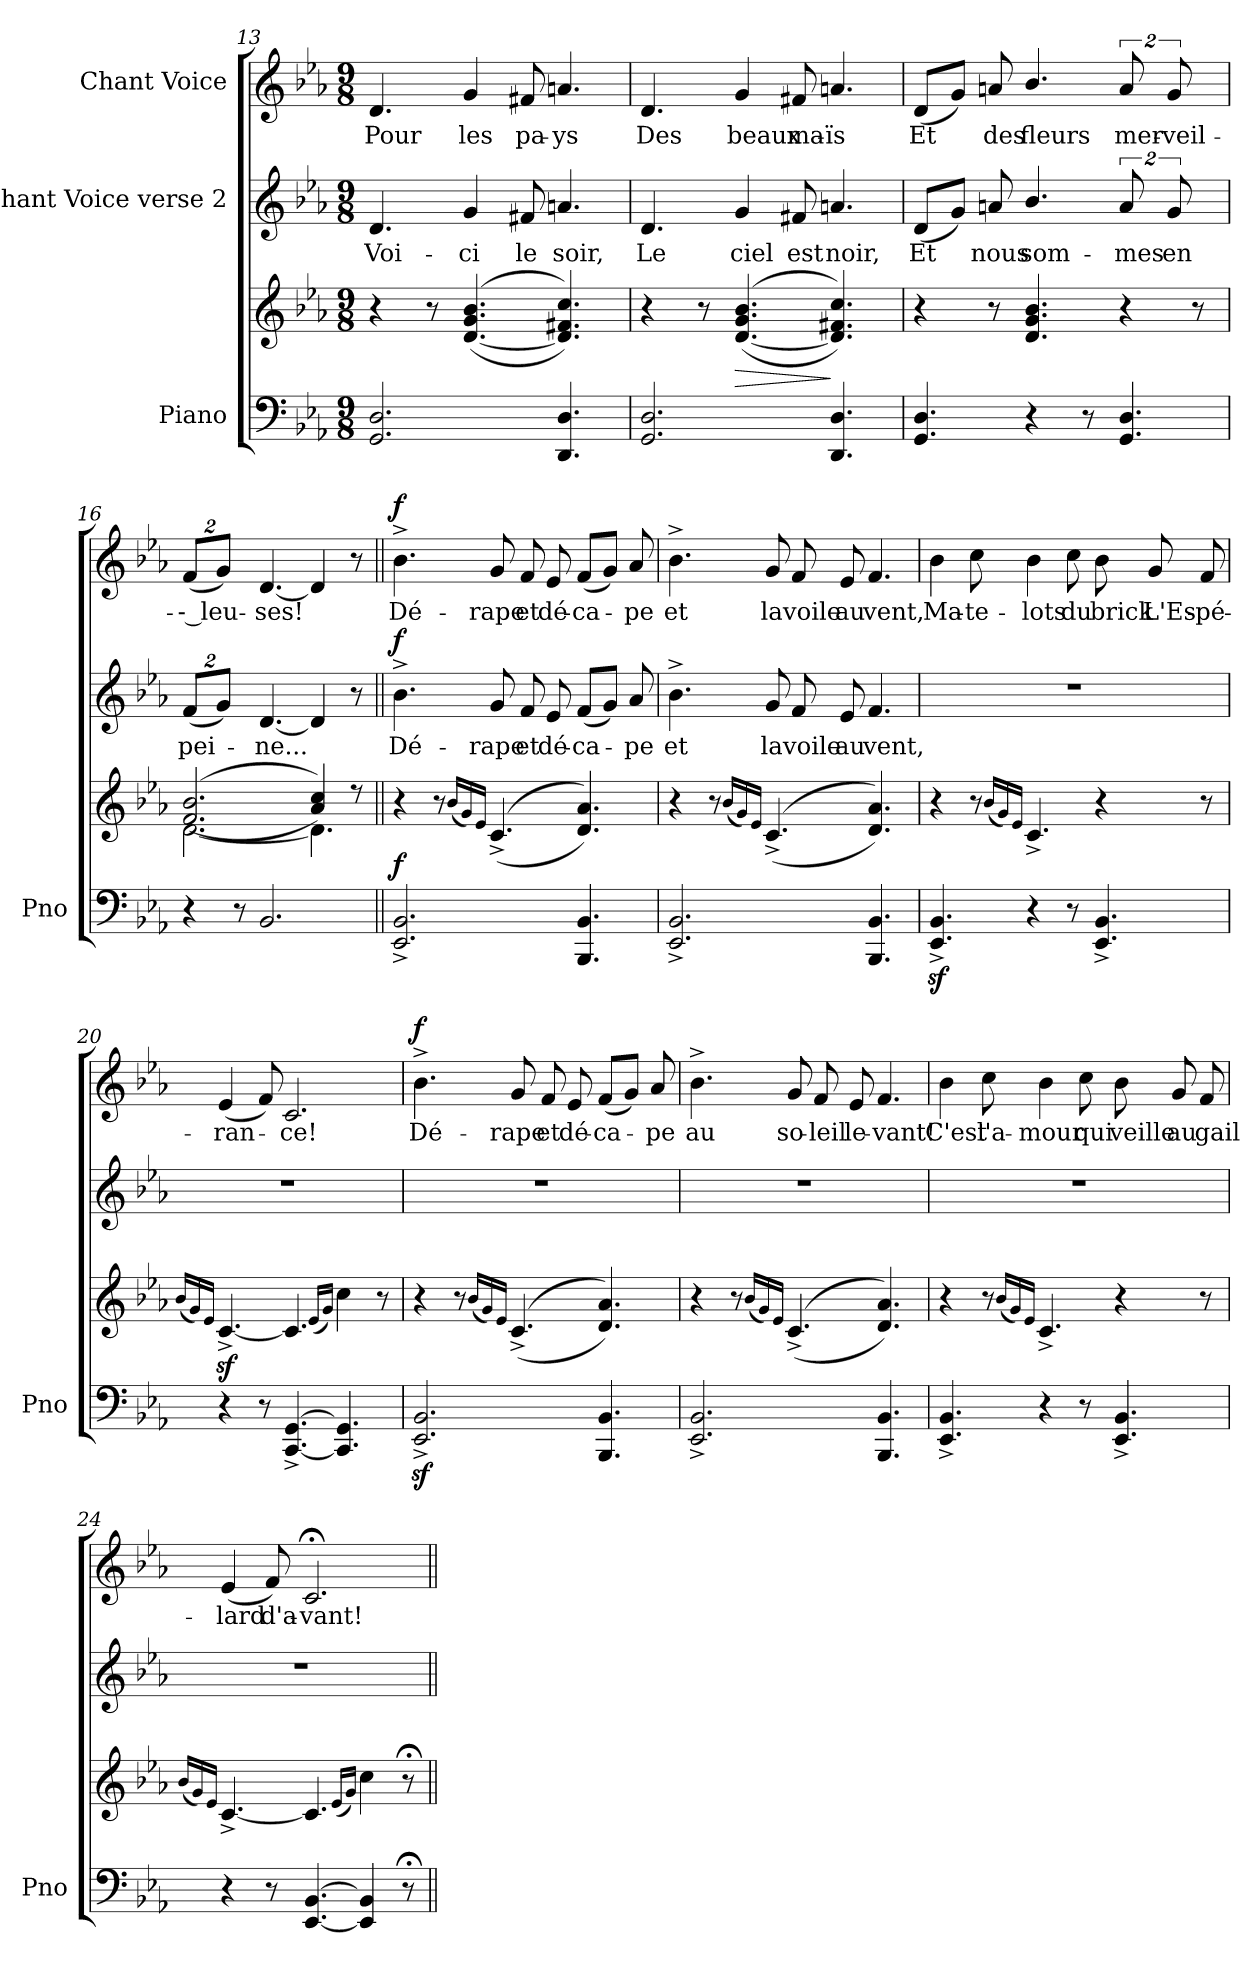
**kern	**kern	**dynam	**kern	**text	**dynam	**kern	**text	**dynam
*part3	*part3	*part3	*part2	*part2	*part2	*part1	*part1	*part1
*staff4	*staff3	*staff3/4	*staff2	*staff2	*staff2	*staff1	*staff1	*staff1
*I"Piano	*	*	*I"Chant Voice verse 2	*	*	*I"Chant Voice	*	*
*I'Pno	*	*	*	*	*	*	*	*
*clefF4	*clefG2	*	*clefG2	*	*	*clefG2	*	*
*k[b-e-a-]	*k[b-e-a-]	*	*k[b-e-a-]	*	*	*k[b-e-a-]	*	*
*M9/8	*M9/8	*	*M9/8	*	*	*M9/8	*	*
=13	=13	=13	=13	=13	=13	=13	=13	=13
2.GG/ 2.D/	4r	.	4.d/	Voi-	.	4.d/	Pour	.
.	8r	.	.	.	.	.	.	.
.	(([4.d/ 4.g/ 4.b-/	.	4g/	-ci	.	4g/	les	.
.	.	.	8f#X/	le	.	8f#X/	pa-	.
4.DD/ 4.D/	4.d/] 4.f#X/ 4.cc/))	.	4.an/	soir,	.	4.an/	-ys	.
=14	=14	=14	=14	=14	=14	=14	=14	=14
2.GG/ 2.D/	4r	.	4.d/	Le	.	4.d/	Des	.
.	8r	.	.	.	.	.	.	.
!	!	!LO:HP:b	!	!	!	!	!	!
.	(([4.d/ 4.g/ 4.b-/	>	4g/	ciel	.	4g/	beaux	.
.	.	.	8f#X/	est	.	8f#X/	ma-	.
4.DD/ 4.D/	4.d/] 4.f#X/ 4.cc/))	]	4.an/	noir,	.	4.an/	-ïs	.
=15	=15	=15	=15	=15	=15	=15	=15	=15
4.GG/ 4.D/	4r	.	(8d/L	Et	.	(8d/L	Et	.
.	.	.	8g/J)	.	.	8g/J)	.	.
.	8r	.	8an/	nous	.	8an/	des	.
4r	4.d/ 4.g/ 4.b-/	.	4.b-/	som-	.	4.b-/	fleurs	.
8r	.	.	.	.	.	.	.	.
4.GG/ 4.D/	4r	.	16%3a/	-mes	.	16%3a/	mer-	.
.	.	.	16%3g/	en	.	16%3g/	-veil-	.
.	8r	.	.	.	.	.	.	.
=16	=16	=16	=16	=16	=16	=16	=16	=16
*	*^	*	*	*	*	*	*	*
*	*	*	*	*Xbrackettup	*	*	*Xbrackettup	*	*
4r	((2.f/ 2.b-/	[2.d\	.	(16%3f/L	pei-	.	(16%3f/L	-- leu-	.
.	.	.	.	16%3g/J)	.	.	16%3g/J)	.	.
8r	.	.	.	.	.	.	.	.	.
2.BB-/	.	.	.	[4.d/	-ne...	.	[4.d/	-ses!	.
.	4a-/ 4cc/))	4.d\]	.	4d/]	.	.	4d/]	.	.
.	8r	.	.	8r	.	.	8r	.	.
*	*v	*v	*	*	*	*	*	*	*
=17||	=17||	=17||	=17||	=17||	=17||	=17||	=17||	=17||
!	!	!LO:DY:a=2	!	!	!LO:DY:a	!	!	!LO:DY:a
2.EE-/^ 2.BB-/^	4r	f	4.b-^\	Dé-	f	4.b-^\	Dé-	f
.	8r	.	.	.	.	.	.	.
.	(16qb-/LL	.	.	.	.	.	.	.
.	16qg/)	.	.	.	.	.	.	.
.	16qe-/JJ	.	.	.	.	.	.	.
.	((>4.c^/	.	8g/	-rape	.	8g/	-rape	.
.	.	.	8f/	et	.	8f/	et	.
.	.	.	8e-/	dé-	.	8e-/	dé-	.
4.BBB-/ 4.BB-/	4.d/ 4.a-/))	.	(8f/L	-ca-	.	(8f/L	-ca-	.
.	.	.	8g/J)	.	.	8g/J)	.	.
.	.	.	8a-/	-pe	.	8a-/	-pe	.
=18	=18	=18	=18	=18	=18	=18	=18	=18
2.EE-/^ 2.BB-/^	4r	.	4.b-^\	et	.	4.b-^\	et	.
.	8r	.	.	.	.	.	.	.
.	(16qb-/LL	.	.	.	.	.	.	.
.	16qg/)	.	.	.	.	.	.	.
.	16qe-/JJ	.	.	.	.	.	.	.
.	((>4.c^/	.	8g/	la	.	8g/	la	.
.	.	.	8f/	voile	.	8f/	voile	.
.	.	.	8e-/	au	.	8e-/	au	.
4.BBB-/ 4.BB-/	4.d/ 4.a-/))	.	4.f/	vent,	.	4.f/	vent,	.
=19	=19	=19	=19	=19	=19	=19	=19	=19
4.EE-/z>^ 4.BB-/z>^	4r	.	8%9r	.	.	4b-\	-Ma-	.
.	8r	.	.	.	.	8cc\	-te-	.
.	(16qb-/LL	.	.	.	.	.	.	.
.	16qg/)	.	.	.	.	.	.	.
.	16qe-/JJ	.	.	.	.	.	.	.
4r	4.c^/	.	.	.	.	4b-\	-lots	.
8r	.	.	.	.	.	8cc\	du	.
4.EE-/^ 4.BB-/^	4r	.	.	.	.	8b-\	brick	.
.	.	.	.	.	.	8g/	L'Es-	.
.	8r	.	.	.	.	8f/	-pé-	.
=20	=20	=20	=20	=20	=20	=20	=20	=20
.	(16qb-/LL	.	.	.	.	.	.	.
.	16qg/)	.	.	.	.	.	.	.
.	16qe-/JJ	.	.	.	.	.	.	.
4r	[4.cz<^/	.	8%9r	.	.	(4e-/	-ran-	.
8r	.	.	.	.	.	8f/)	.	.
[4.CC/^< [4.GG/^<	4.c/]	.	.	.	.	2.c/	-ce!	.
.	(16qe-/LL	.	.	.	.	.	.	.
.	16qg/JJ)	.	.	.	.	.	.	.
4.CC/] 4.GG/]	4cc\	.	.	.	.	.	.	.
.	8r	.	.	.	.	.	.	.
=21	=21	=21	=21	=21	=21	=21	=21	=21
!	!	!	!	!	!	!	!	!LO:DY:a
2.EE-/z>^ 2.BB-/z>^	4r	.	8%9r	.	.	4.b-^\	Dé-	f
.	8r	.	.	.	.	.	.	.
.	(16qb-/LL	.	.	.	.	.	.	.
.	16qg/)	.	.	.	.	.	.	.
.	16qe-/JJ	.	.	.	.	.	.	.
.	((>4.c^/	.	.	.	.	8g/	-rape	.
.	.	.	.	.	.	8f/	et	.
.	.	.	.	.	.	8e-/	dé-	.
4.BBB-/ 4.BB-/	4.d/ 4.a-/))	.	.	.	.	(8f/L	-ca-	.
.	.	.	.	.	.	8g/J)	.	.
.	.	.	.	.	.	8a-/	-pe	.
=22	=22	=22	=22	=22	=22	=22	=22	=22
2.EE-/^ 2.BB-/^	4r	.	8%9r	.	.	4.b-^\	au	.
.	8r	.	.	.	.	.	.	.
.	(16qb-/LL	.	.	.	.	.	.	.
.	16qg/)	.	.	.	.	.	.	.
.	16qe-/JJ	.	.	.	.	.	.	.
.	((>4.c^/	.	.	.	.	8g/	so-	.
.	.	.	.	.	.	8f/	-leil	.
.	.	.	.	.	.	8e-/	le-	.
4.BBB-/ 4.BB-/	4.d/ 4.a-/))	.	.	.	.	4.f/	-vant!	.
=23	=23	=23	=23	=23	=23	=23	=23	=23
4.EE-/^ 4.BB-/^	4r	.	8%9r	.	.	4b-\	C'est	.
.	8r	.	.	.	.	8cc\	l'a-	.
.	(16qb-/LL	.	.	.	.	.	.	.
.	16qg/)	.	.	.	.	.	.	.
.	16qe-/JJ	.	.	.	.	.	.	.
4r	4.c^/	.	.	.	.	4b-\	-mour	.
8r	.	.	.	.	.	8cc\	qui	.
4.EE-/^ 4.BB-/^	4r	.	.	.	.	8b-\	veille	.
.	.	.	.	.	.	8g/	au	.
.	8r	.	.	.	.	8f/	gail-	.
=24	=24	=24	=24	=24	=24	=24	=24	=24
.	(16qb-/LL	.	.	.	.	.	.	.
.	16qg/)	.	.	.	.	.	.	.
.	16qe-/JJ	.	.	.	.	.	.	.
4r	[4.c^/	.	8%9r	.	.	(4e-/	-lard	.
8r	.	.	.	.	.	8f/)	d'a-	.
[4.EE-/ [4.BB-/	4.c/]	.	.	.	.	2.c;</	-vant!	.
.	(16qe-/LL	.	.	.	.	.	.	.
.	16qg/JJ)	.	.	.	.	.	.	.
4EE-/] 4BB-/]	4cc\	.	.	.	.	.	.	.
8r;<	8r;<	.	.	.	.	.	.	.
=||	=||	=||	=||	=||	=||	=||	=||	=||
*-	*-	*-	*-	*-	*-	*-	*-	*-
